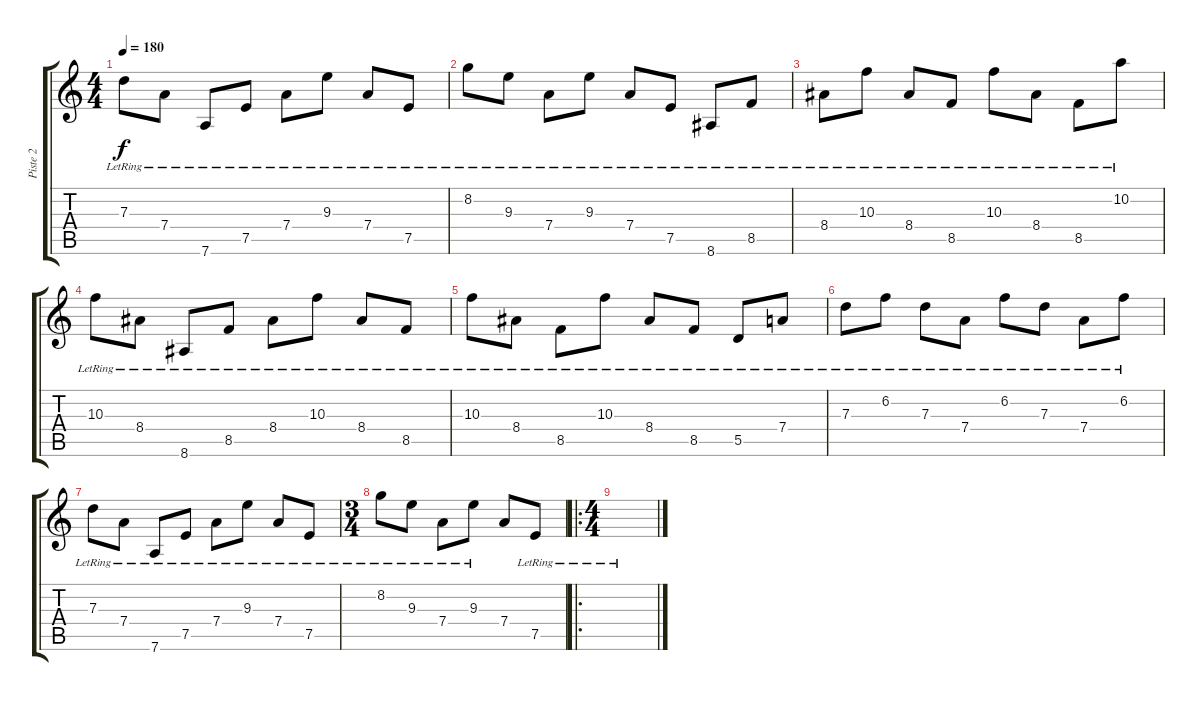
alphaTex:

\track ("Piste 2" "Piste 2") {instrument electricguitarclean}
\staff {score tabs}
\tuning (E4 B3 G3 D3 A2 D2) {hide}
\ts (4 4)
\tempo 180
\clef g2
\ks c
7.3{lr}.8{dy f} 7.4{lr}.8 7.6{lr}.8 7.5{lr}.8 7.4{lr}.8 9.3{lr}.8 7.4{lr}.8 7.5{lr}.8 |
8.2{lr}.8 9.3{lr}.8 7.4{lr}.8 9.3{lr}.8 7.4{lr}.8 7.5{lr}.8 8.6{lr}.8 8.5{lr}.8 |
8.4{lr}.8 10.3{lr}.8 8.4{lr}.8 8.5{lr}.8 10.3{lr}.8 8.4{lr}.8 8.5{lr}.8 10.2{lr}.8 |
10.3{lr}.8 8.4{lr}.8 8.6{lr}.8 8.5{lr}.8 8.4{lr}.8 10.3{lr}.8 8.4{lr}.8 8.5{lr}.8 |
10.3{lr}.8 8.4{lr}.8 8.5{lr}.8 10.3{lr}.8 8.4{lr}.8 8.5{lr}.8 5.5{lr}.8 7.4{lr}.8 |
7.3{lr}.8 6.2{lr}.8 7.3{lr}.8 7.4{lr}.8 6.2{lr}.8 7.3{lr}.8 7.4{lr}.8 6.2{lr}.8 |
7.3{lr}.8 7.4{lr}.8 7.6{lr}.8 7.5{lr}.8 7.4{lr}.8 9.3{lr}.8 7.4{lr}.8 7.5{lr}.8 |
\ts (3 4)
8.2{lr}.8 9.3{lr}.8 7.4{lr}.8 9.3{lr}.8 7.4.8 7.5{lr}.8 |
\ro
\ts (4 4)
